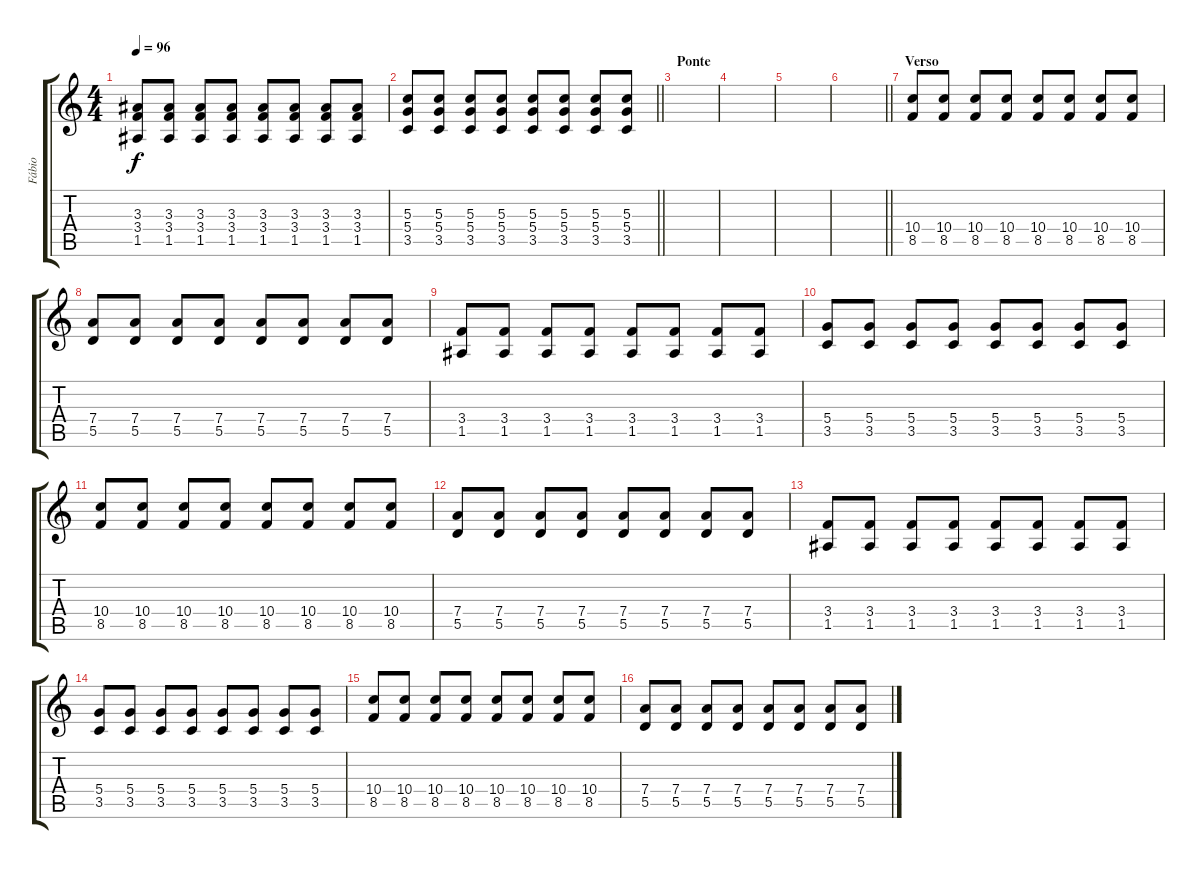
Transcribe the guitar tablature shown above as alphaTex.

\track ("Fábio" "Fábio") {instrument overdrivenguitar}
\staff {score tabs}
\tuning (E4 B3 G3 D3 A2 E2) {hide}
\ts (4 4)
\tempo 96
\clef g2
\ks c
(3.3 3.4 1.5).8{dy f} (3.3 3.4 1.5).8 (3.3 3.4 1.5).8 (3.3 3.4 1.5).8 (3.3 3.4 1.5).8 (3.3 3.4 1.5).8 (3.3 3.4 1.5).8 (3.3 3.4 1.5).8 |
\barLineRight lightlight
(5.3 5.4 3.5).8 (5.3 5.4 3.5).8 (5.3 5.4 3.5).8 (5.3 5.4 3.5).8 (5.3 5.4 3.5).8 (5.3 5.4 3.5).8 (5.3 5.4 3.5).8 (5.3 5.4 3.5).8 |
\section ("" "Ponte")
|
|
|
\barLineRight lightlight
|
\section ("" "Verso")
(10.4 8.5).8{volume 7 instrument overdrivenguitar} (10.4 8.5).8 (10.4 8.5).8 (10.4 8.5).8 (10.4 8.5).8 (10.4 8.5).8 (10.4 8.5).8 (10.4 8.5).8 |
(7.4 5.5).8 (7.4 5.5).8 (7.4 5.5).8 (7.4 5.5).8 (7.4 5.5).8 (7.4 5.5).8 (7.4 5.5).8 (7.4 5.5).8 |
(3.4 1.5).8 (3.4 1.5).8 (3.4 1.5).8 (3.4 1.5).8 (3.4 1.5).8 (3.4 1.5).8 (3.4 1.5).8 (3.4 1.5).8 |
(5.4 3.5).8 (5.4 3.5).8 (5.4 3.5).8 (5.4 3.5).8 (5.4 3.5).8 (5.4 3.5).8 (5.4 3.5).8 (5.4 3.5).8 |
(10.4 8.5).8{volume 7 instrument overdrivenguitar} (10.4 8.5).8 (10.4 8.5).8 (10.4 8.5).8 (10.4 8.5).8 (10.4 8.5).8 (10.4 8.5).8 (10.4 8.5).8 |
(7.4 5.5).8 (7.4 5.5).8 (7.4 5.5).8 (7.4 5.5).8 (7.4 5.5).8 (7.4 5.5).8 (7.4 5.5).8 (7.4 5.5).8 |
(3.4 1.5).8 (3.4 1.5).8 (3.4 1.5).8 (3.4 1.5).8 (3.4 1.5).8 (3.4 1.5).8 (3.4 1.5).8 (3.4 1.5).8 |
(5.4 3.5).8 (5.4 3.5).8 (5.4 3.5).8 (5.4 3.5).8 (5.4 3.5).8 (5.4 3.5).8 (5.4 3.5).8 (5.4 3.5).8 |
(10.4 8.5).8{volume 7 instrument overdrivenguitar} (10.4 8.5).8 (10.4 8.5).8 (10.4 8.5).8 (10.4 8.5).8 (10.4 8.5).8 (10.4 8.5).8 (10.4 8.5).8 |
(7.4 5.5).8 (7.4 5.5).8 (7.4 5.5).8 (7.4 5.5).8 (7.4 5.5).8 (7.4 5.5).8 (7.4 5.5).8 (7.4 5.5).8
